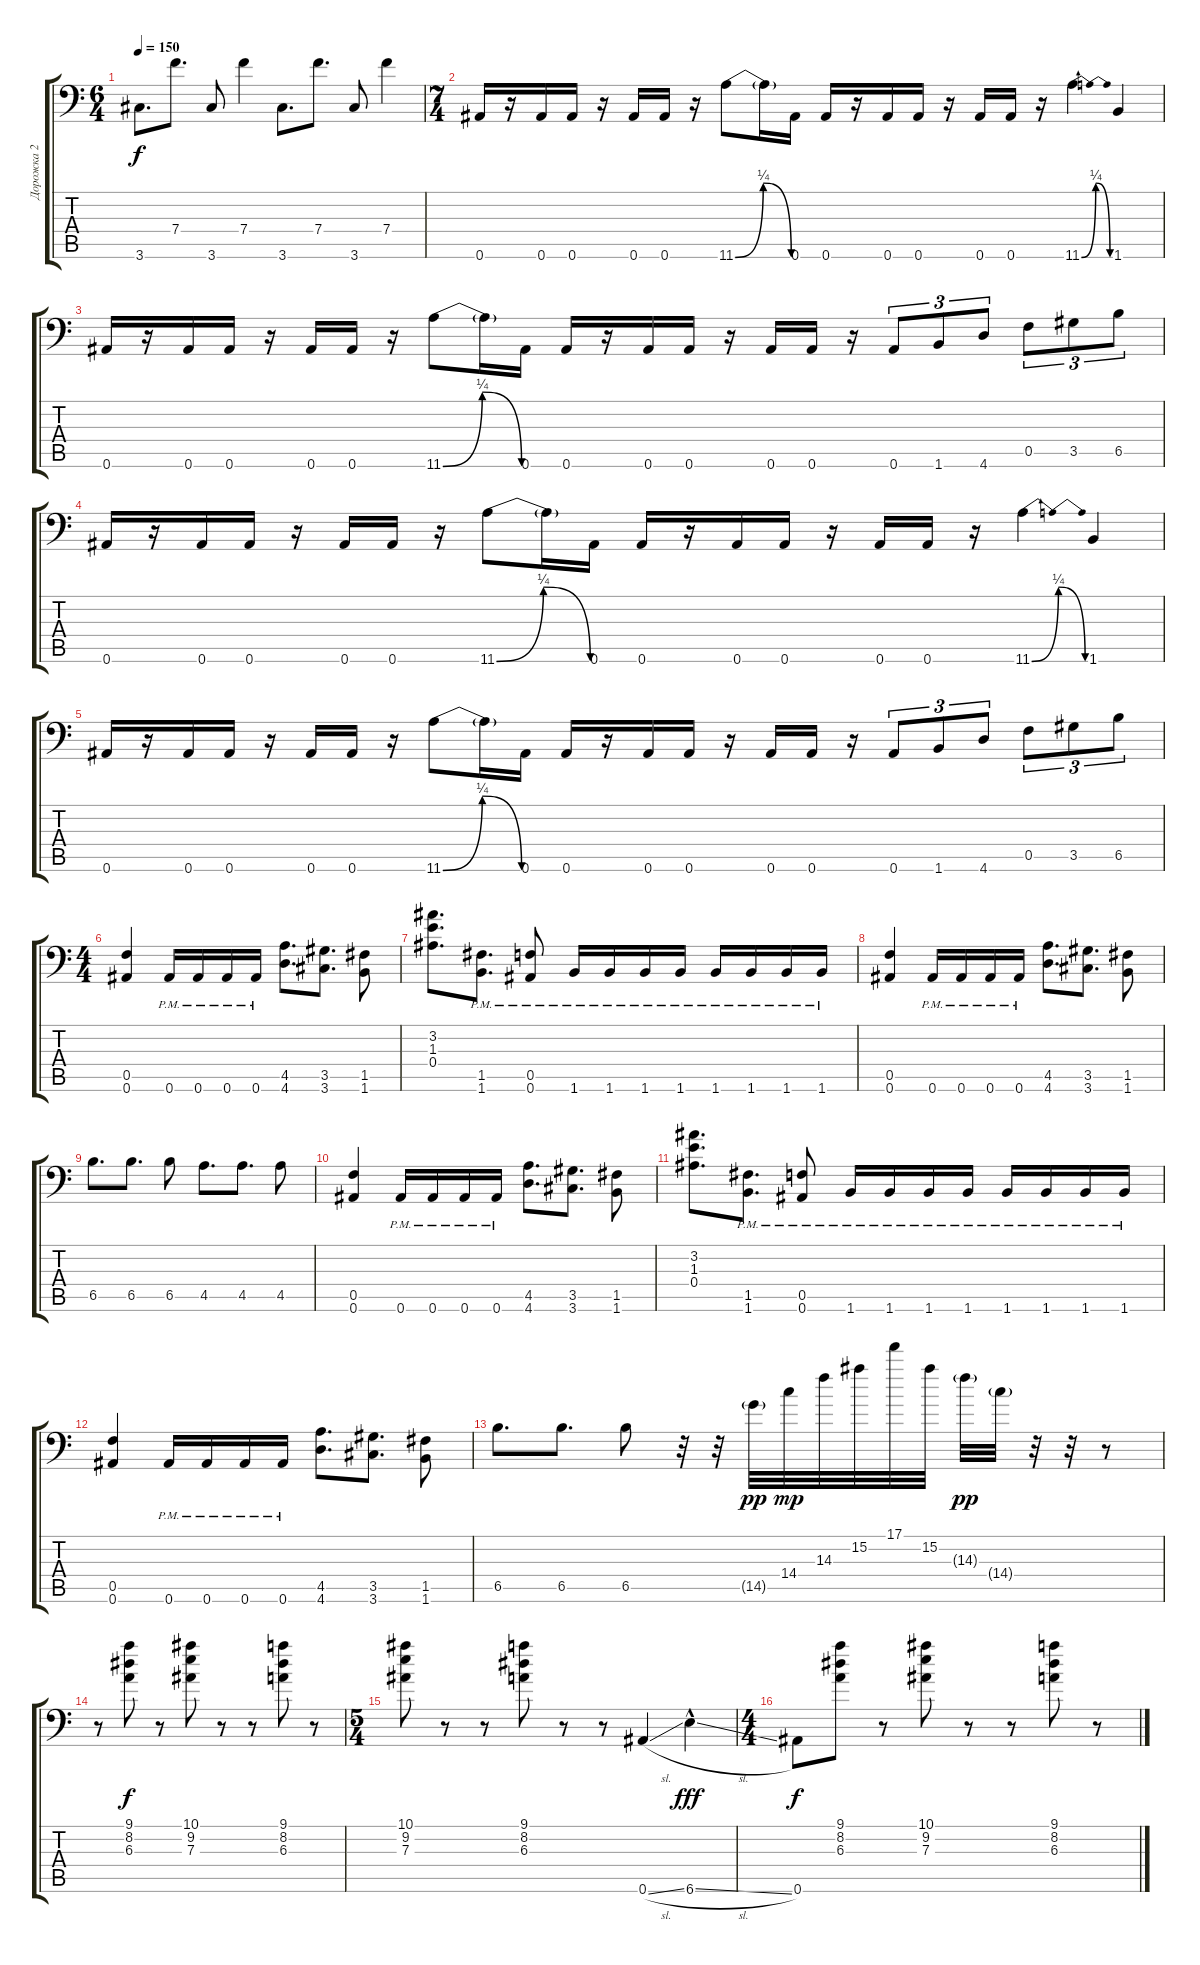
\track ("Дорожка 2" "Дорожка 2") {instrument overdrivenguitar}
\staff {score tabs}
\tuning (C4 G3 Eb3 Bb2 F2 Bb1) {hide}
\ts (6 4)
\tempo 150
\clef f4
\ks c
3.6.8{d dy f} 7.4.8{d} 3.6.8 7.4.4 3.6.8{d} 7.4.8{d} 3.6.8 7.4.4 |
\ts (7 4)
0.6.16 r.16 0.6.16 0.6.16 r.16 0.6.16 0.6.16 r.16 11.6{be (bendrelease 0 0 35 1 35 1 60 0)}.8 11.6{t}.16 0.6.16 0.6.16 r.16 0.6.16 0.6.16 r.16 0.6.16 0.6.16 r.16 11.6{be (bendrelease 0 0 32 1 32 1 60 0)}.4 1.6.4 |
0.6.16 r.16 0.6.16 0.6.16 r.16 0.6.16 0.6.16 r.16 11.6{be (bendrelease 0 0 35 1 35 1 60 0)}.8 11.6{t}.16 0.6.16 0.6.16 r.16 0.6.16 0.6.16 r.16 0.6.16 0.6.16 r.16 0.6.8{tu (3 2)} 1.6.8{tu (3 2)} 4.6.8{tu (3 2)} 0.5.8{tu (3 2)} 3.5.8{tu (3 2)} 6.5.8{tu (3 2)} |
0.6.16 r.16 0.6.16 0.6.16 r.16 0.6.16 0.6.16 r.16 11.6{be (bendrelease 0 0 35 1 35 1 60 0)}.8 11.6{t}.16 0.6.16 0.6.16 r.16 0.6.16 0.6.16 r.16 0.6.16 0.6.16 r.16 11.6{be (bendrelease 0 0 32 1 32 1 60 0)}.4 1.6.4 |
0.6.16 r.16 0.6.16 0.6.16 r.16 0.6.16 0.6.16 r.16 11.6{be (bendrelease 0 0 35 1 35 1 60 0)}.8 11.6{t}.16 0.6.16 0.6.16 r.16 0.6.16 0.6.16 r.16 0.6.16 0.6.16 r.16 0.6.8{tu (3 2)} 1.6.8{tu (3 2)} 4.6.8{tu (3 2)} 0.5.8{tu (3 2)} 3.5.8{tu (3 2)} 6.5.8{tu (3 2)} |
\ts (4 4)
(0.5 0.6).4 0.6{pm}.16 0.6{pm}.16 0.6{pm}.16 0.6{pm}.16 (4.5 4.6).8{d} (3.5 3.6).8{d} (1.5 1.6).8 |
(3.2 1.3 0.4).8{d} (1.5{pm} 1.6{pm}).8{d} (0.5{pm} 0.6).8 1.6{pm}.16 1.6{pm}.16 1.6{pm}.16 1.6{pm}.16 1.6{pm}.16 1.6{pm}.16 1.6{pm}.16 1.6{pm}.16 |
(0.5 0.6).4 0.6{pm}.16 0.6{pm}.16 0.6{pm}.16 0.6{pm}.16 (4.5 4.6).8{d} (3.5 3.6).8{d} (1.5 1.6).8 |
6.5.8{d} 6.5.8{d} 6.5.8 4.5.8{d} 4.5.8{d} 4.5.8 |
(0.5 0.6).4 0.6{pm}.16 0.6{pm}.16 0.6{pm}.16 0.6{pm}.16 (4.5 4.6).8{d} (3.5 3.6).8{d} (1.5 1.6).8 |
(3.2 1.3 0.4).8{d} (1.5{pm} 1.6{pm}).8{d} (0.5{pm} 0.6).8 1.6{pm}.16 1.6{pm}.16 1.6{pm}.16 1.6{pm}.16 1.6{pm}.16 1.6{pm}.16 1.6{pm}.16 1.6{pm}.16 |
(0.5 0.6).4 0.6{pm}.16 0.6{pm}.16 0.6{pm}.16 0.6{pm}.16 (4.5 4.6).8{d} (3.5 3.6).8{d} (1.5 1.6).8 |
6.5.8{d} 6.5.8{d} 6.5.8 r.32 r.32 14.5{g}.32{dy pp} 14.4.32{dy mp} 14.3.32 15.2.32 17.1.32 15.2.32 14.3{g}.32{dy pp} 14.4{g}.32 r.32 r.32 r.8 |
r.8 (9.1 8.2 6.3).8{dy f} r.8 (10.1 9.2 7.3).8 r.8 r.8 (9.1 8.2 6.3).8 r.8 |
\ts (5 4)
(10.1 9.2 7.3).8 r.8 r.8 (9.1 8.2 6.3).8 r.8 r.8 0.6{sl}.4 6.6{sl hac}.4{dy fff} |
\ts (4 4)
0.6.8{dy f} (9.1 8.2 6.3).8 r.8 (10.1 9.2 7.3).8 r.8 r.8 (9.1 8.2 6.3).8 r.8
